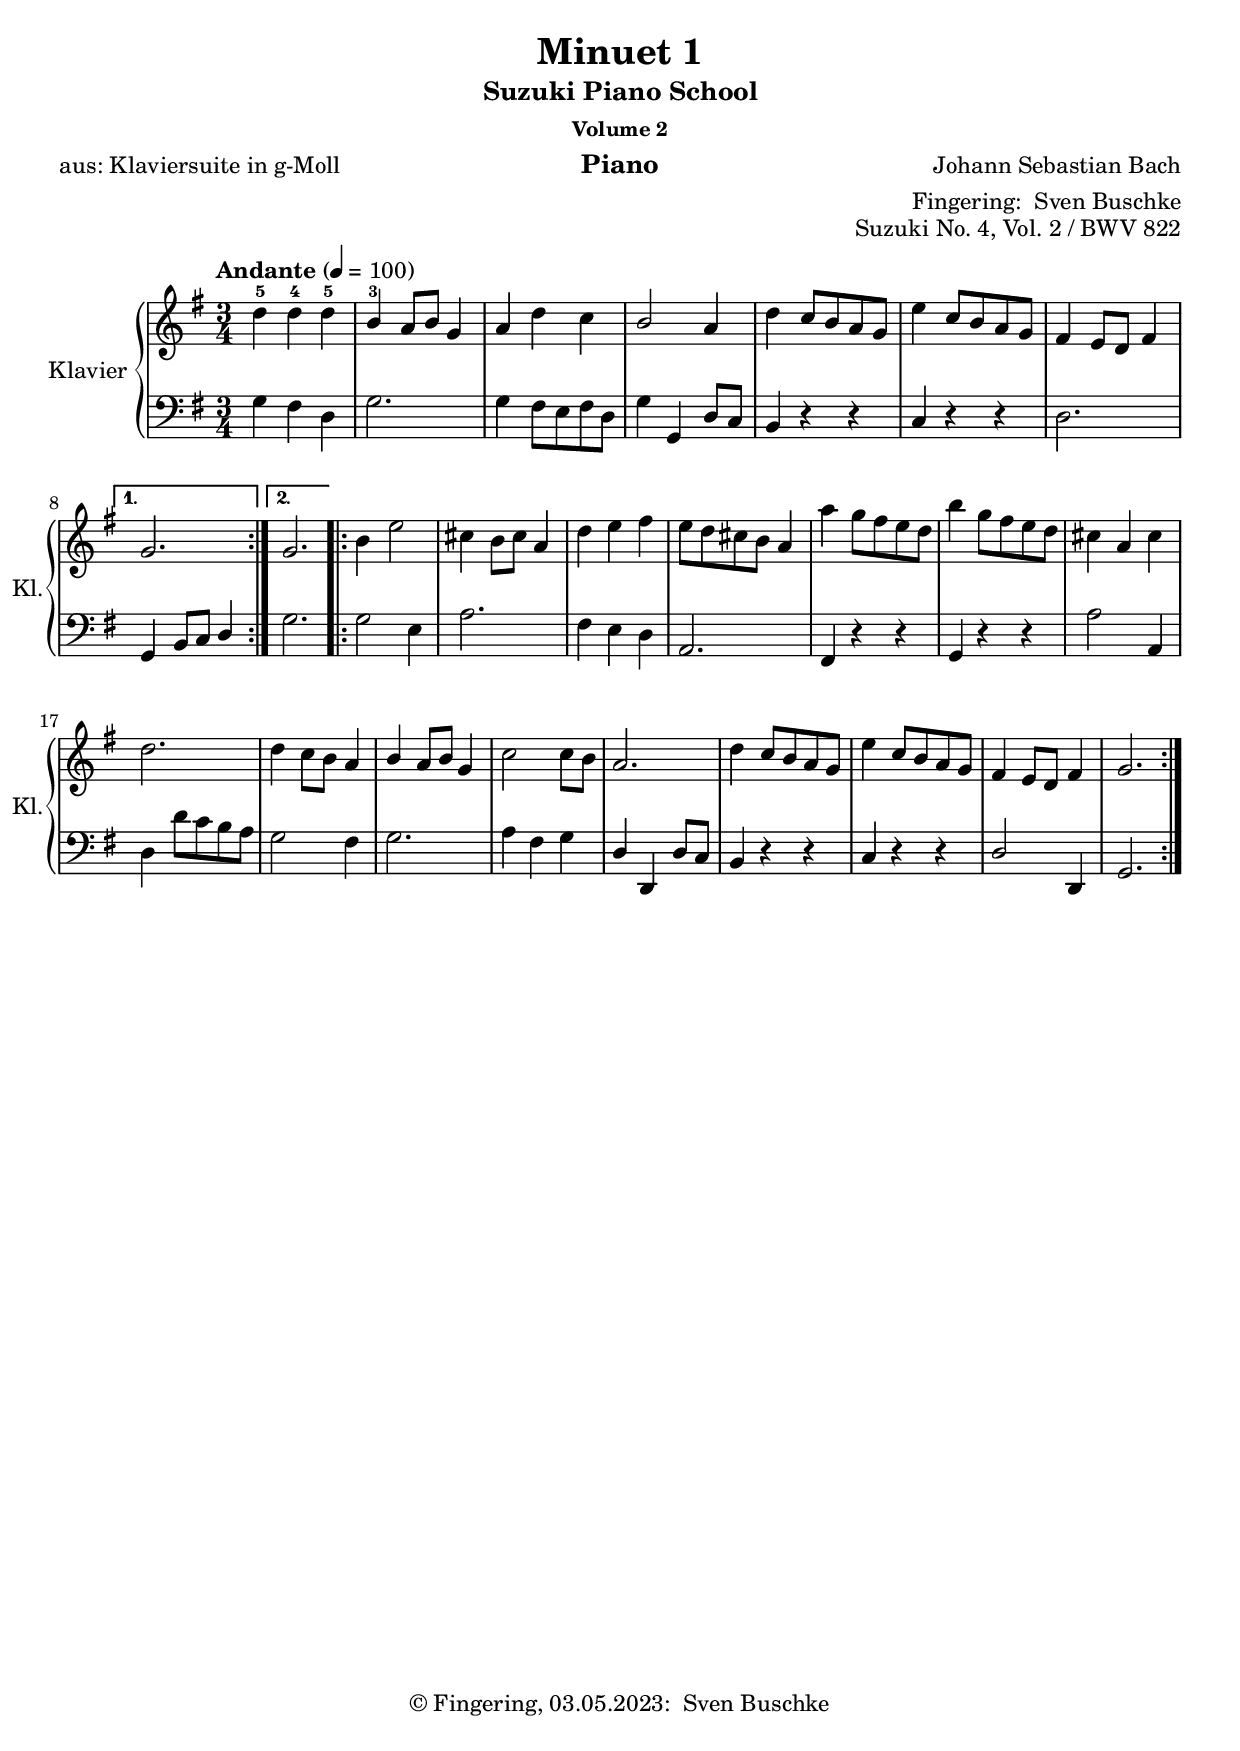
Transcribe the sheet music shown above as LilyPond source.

\version "2.24.1"
\language "english"

\header {
  dedication = ""
  title = ""
  subtitle = "Suzuki Piano School"
  subsubtitle = "Volume 2"
  instrument = "Piano"
  composer = ""
  arranger = \markup {"Fingering: " \with-url #"https://buschke.com" "Sven Buschke"}
  poet = ""
  meter = ""
  piece = ""
  opus = "No. 1"
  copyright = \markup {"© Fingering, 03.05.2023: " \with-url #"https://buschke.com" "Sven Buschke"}
%  tagline = ""
  % Remove default LilyPond tagline
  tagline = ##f
}


\paper {
  #(set-paper-size "a4")
}

\layout {
  \context {
    \Voice
    \consists "Melody_engraver"
    \override Stem #'neutral-direction = #'()
  }
}

global = {
  \key c \major
  \numericTimeSignature
  \time 4/4
  \tempo "Andante" 4=100
}

%%%%%%%%%%%%%%%%%%%%%%%%%%%%%%%%%%%%%%%%%%%%%%%%%%%%%%%%%%%%%%%%%%%%%%%%%%%%%%%%
% Nummer 1 / A
%%%%%%%%%%%%%%%%%%%%%%%%%%%%%%%%%%%%%%%%%%%%%%%%%%%%%%%%%%%%%%%%%%%%%%%%%%%%%%%%

globalA = {
  \key c \major
  \numericTimeSignature
  \time 4/4
  \tempo "Andante" 4=100
}

scoreARight = \relative c'' {
  \global
  % Music follows here.

}

scoreALeft = \relative c' {
  \global
  % Music follows here.

}

\bookpart {
\header {
  title = ""
  composer = ""
  poet = ""
  meter = ""
  piece = ""
  opus = "Suzuki No. 1, Vol. 2"
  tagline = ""
}
  \score {
    \new PianoStaff \with {
      instrumentName = "Klavier"
      shortInstrumentName = "Kl."
    } <<
      \new Staff = "right" \with {
        midiInstrument = "acoustic grand"
      } \scoreARight
      \new Staff = "left" \with {
        midiInstrument = "acoustic grand"
      } { \clef bass \scoreALeft }
    >>
    \layout { }
    \midi { }
  }
}

%%%%%%%%%%%%%%%%%%%%%%%%%%%%%%%%%%%%%%%%%%%%%%%%%%%%%%%%%%%%%%%%%%%%%%%%%%%%%%%%
% Nummer 2 / B
%%%%%%%%%%%%%%%%%%%%%%%%%%%%%%%%%%%%%%%%%%%%%%%%%%%%%%%%%%%%%%%%%%%%%%%%%%%%%%%%

globalB = {
  \key c \major
  \numericTimeSignature
  \time 4/4
  \tempo "Andante" 4=100
}

scoreBRight = \relative c'' {
  \global
  % Music follows here.

}

scoreBLeft = \relative c' {
  \global
  % Music follows here.

}

\bookpart {
\header {
  title = ""
  composer = ""
  poet = ""
  meter = ""
  piece = ""
  opus = "Suzuki No. 1, Vol. 2"
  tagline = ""
}
  \score {
    \new PianoStaff \with {
      instrumentName = "Klavier"
      shortInstrumentName = "Kl."
    } <<
      \new Staff = "right" \with {
        midiInstrument = "acoustic grand"
      } \scoreBRight
      \new Staff = "left" \with {
        midiInstrument = "acoustic grand"
      } { \clef bass \scoreBLeft }
    >>
    \layout { }
    \midi { }
  }
}

%%%%%%%%%%%%%%%%%%%%%%%%%%%%%%%%%%%%%%%%%%%%%%%%%%%%%%%%%%%%%%%%%%%%%%%%%%%%%%%%
% Nummer 3 / C
%%%%%%%%%%%%%%%%%%%%%%%%%%%%%%%%%%%%%%%%%%%%%%%%%%%%%%%%%%%%%%%%%%%%%%%%%%%%%%%%

globalC = {
  \key g \major
  \numericTimeSignature
  \time 3/4
  \tempo "Allegretto" 4=100
}

scoreCRight = \relative c'' {
  \globalC
  % Music follows here.
  
}

scoreCLeft = \relative c' {
  \globalC
  % Music follows here.

}

\bookpart {
\header {
  title = ""
  composer = ""
  poet = ""
  meter = ""
  piece = ""
  opus = "Suzuki No. 3, Vol. 2 / Op. 68 No. 10"
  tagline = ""
}
  \score {
    \new PianoStaff \with {
      instrumentName = "Klavier"
      shortInstrumentName = "Kl."
    } <<
      \new Staff = "right" \with {
        midiInstrument = "acoustic grand"
      } \scoreCRight
      \new Staff = "left" \with {
        midiInstrument = "acoustic grand"
      } { \clef bass \scoreCLeft }
    >>
    \layout { }
    \midi { }
  }
}

%%%%%%%%%%%%%%%%%%%%%%%%%%%%%%%%%%%%%%%%%%%%%%%%%%%%%%%%%%%%%%%%%%%%%%%%%%%%%%%%
% Nummer 4 / D
%%%%%%%%%%%%%%%%%%%%%%%%%%%%%%%%%%%%%%%%%%%%%%%%%%%%%%%%%%%%%%%%%%%%%%%%%%%%%%%%

globalD = {
  \key g \major
  \numericTimeSignature
  \time 3/4
  \tempo "Andante" 4=100
}

scoreDRight = \relative c'' {
  \globalD
  % Music follows here.
  \repeat volta 2 { d4-5 d-4 d-5 b-3 a8 b g4 a d c b2 a4 d c8 b a g e'4 c8 b a g fs4 e8 d fs4} \alternative {{ g2. } { g2. } }
  \repeat volta 2 {
    b4 e2 cs4 b8 cs a4 d e fs e8 d cs b a4 a' g8 fs e d b'4 g8 fs e d cs4 a cs d2.
    d4 c8 b a4 b a8 b g4 c2 c8 b a2. d4 c8 b a g e'4 c8 b a g fs4 e8 d fs4 g2.
  }
}

scoreDLeft = \relative c' {
  \globalD
  % Music follows here.
  \repeat volta 2 { g4 fs d g2. g4 fs8 e fs d g4 g, d'8 c b4 r r c r r d2. } \alternative {{g,4 b8 c d4 } { g2.}}
  \repeat volta 2 { g2 e4 a2. fs4 e d a2. fs4 r r g r r a'2 a,4 d d'8 c b a g2 fs4 g2. a4 fs g d d, d'8 c b4 r r c r r d2 d,4 g2. }
}

\bookpart {
\header {
  title = "Minuet 1"
  composer = "Johann Sebastian Bach"
  poet = "aus: Klaviersuite in g-Moll"
  meter = ""
  piece = ""
  opus = "Suzuki No. 4, Vol. 2 / BWV 822"
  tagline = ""
}
  \score {
    \new PianoStaff \with {
      instrumentName = "Klavier"
      shortInstrumentName = "Kl."
    } <<
      \new Staff = "right" \with {
        midiInstrument = "acoustic grand"
      } \scoreDRight
      \new Staff = "left" \with {
        midiInstrument = "acoustic grand"
      } { \clef bass \scoreDLeft }
    >>
    \layout { }
    \midi { }
  }
}

%%%%%%%%%%%%%%%%%%%%%%%%%%%%%%%%%%%%%%%%%%%%%%%%%%%%%%%%%%%%%%%%%%%%%%%%%%%%%%%%
% Nummer 5 / E
%%%%%%%%%%%%%%%%%%%%%%%%%%%%%%%%%%%%%%%%%%%%%%%%%%%%%%%%%%%%%%%%%%%%%%%%%%%%%%%%

globalE = {
  \key c \major
  \numericTimeSignature
  \time 4/4
  \tempo "Andante" 4=100
}

scoreERight = \relative c'' {
  \global
  % Music follows here.

}

scoreELeft = \relative c' {
  \global
  % Music follows here.

}

\bookpart {
\header {
  title = ""
  composer = ""
  poet = ""
  meter = ""
  piece = ""
  opus = "Suzuki No. 1, Vol. 2"
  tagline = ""
}
  \score {
    \new PianoStaff \with {
      instrumentName = "Klavier"
      shortInstrumentName = "Kl."
    } <<
      \new Staff = "right" \with {
        midiInstrument = "acoustic grand"
      } \scoreERight
      \new Staff = "left" \with {
        midiInstrument = "acoustic grand"
      } { \clef bass \scoreELeft }
    >>
    \layout { }
    \midi { }
  }
}

%%%%%%%%%%%%%%%%%%%%%%%%%%%%%%%%%%%%%%%%%%%%%%%%%%%%%%%%%%%%%%%%%%%%%%%%%%%%%%%%
% Nummer 6 / F
%%%%%%%%%%%%%%%%%%%%%%%%%%%%%%%%%%%%%%%%%%%%%%%%%%%%%%%%%%%%%%%%%%%%%%%%%%%%%%%%

globalF = {
  \key c \major
  \numericTimeSignature
  \time 4/4
  \tempo "Andante" 4=100
}

scoreFRight = \relative c'' {
  \global
  % Music follows here.

}

scoreFLeft = \relative c' {
  \global
  % Music follows here.

}

\bookpart {
\header {
  title = ""
  composer = ""
  poet = ""
  meter = ""
  piece = ""
  opus = "Suzuki No. 1, Vol. 2"
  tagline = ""
}
  \score {
    \new PianoStaff \with {
      instrumentName = "Klavier"
      shortInstrumentName = "Kl."
    } <<
      \new Staff = "right" \with {
        midiInstrument = "acoustic grand"
      } \scoreFRight
      \new Staff = "left" \with {
        midiInstrument = "acoustic grand"
      } { \clef bass \scoreFLeft }
    >>
    \layout { }
    \midi { }
  }
}

%%%%%%%%%%%%%%%%%%%%%%%%%%%%%%%%%%%%%%%%%%%%%%%%%%%%%%%%%%%%%%%%%%%%%%%%%%%%%%%%
% Nummer 7 / G
%%%%%%%%%%%%%%%%%%%%%%%%%%%%%%%%%%%%%%%%%%%%%%%%%%%%%%%%%%%%%%%%%%%%%%%%%%%%%%%%

globalG = {
  \key c \major
  \numericTimeSignature
  \time 4/4
  \tempo "Andante" 4=100
}

scoreGRight = \relative c'' {
  \global
  % Music follows here.

}

scoreGLeft = \relative c' {
  \global
  % Music follows here.

}

\bookpart {
\header {
  title = ""
  composer = ""
  poet = ""
  meter = ""
  piece = ""
  opus = "Suzuki No. 1, Vol. 2"
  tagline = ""
}
  \score {
    \new PianoStaff \with {
      instrumentName = "Klavier"
      shortInstrumentName = "Kl."
    } <<
      \new Staff = "right" \with {
        midiInstrument = "acoustic grand"
      } \scoreGRight
      \new Staff = "left" \with {
        midiInstrument = "acoustic grand"
      } { \clef bass \scoreGLeft }
    >>
    \layout { }
    \midi { }
  }
}

%%%%%%%%%%%%%%%%%%%%%%%%%%%%%%%%%%%%%%%%%%%%%%%%%%%%%%%%%%%%%%%%%%%%%%%%%%%%%%%%
% Nummer 8 / H
%%%%%%%%%%%%%%%%%%%%%%%%%%%%%%%%%%%%%%%%%%%%%%%%%%%%%%%%%%%%%%%%%%%%%%%%%%%%%%%%

globalH = {
  \key c \major
  \numericTimeSignature
  \time 4/4
  \tempo "Andante" 4=100
}

scoreHRight = \relative c'' {
  \global
  % Music follows here.

}

scoreHLeft = \relative c' {
  \global
  % Music follows here.

}

\bookpart {
\header {
  title = ""
  composer = ""
  poet = ""
  meter = ""
  piece = ""
  opus = "Suzuki No. 1, Vol. 2"
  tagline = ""
}
  \score {
    \new PianoStaff \with {
      instrumentName = "Klavier"
      shortInstrumentName = "Kl."
    } <<
      \new Staff = "right" \with {
        midiInstrument = "acoustic grand"
      } \scoreHRight
      \new Staff = "left" \with {
        midiInstrument = "acoustic grand"
      } { \clef bass \scoreHLeft }
    >>
    \layout { }
    \midi { }
  }
}

%%%%%%%%%%%%%%%%%%%%%%%%%%%%%%%%%%%%%%%%%%%%%%%%%%%%%%%%%%%%%%%%%%%%%%%%%%%%%%%%
% Nummer 9 / I
%%%%%%%%%%%%%%%%%%%%%%%%%%%%%%%%%%%%%%%%%%%%%%%%%%%%%%%%%%%%%%%%%%%%%%%%%%%%%%%%

globalI = {
  \key c \major
  \numericTimeSignature
  \time 4/4
  \tempo "Andante" 4=100
}

scoreIRight = \relative c'' {
  \global
  % Music follows here.

}

scoreILeft = \relative c' {
  \global
  % Music follows here.

}

\bookpart {
\header {
  title = ""
  composer = ""
  poet = ""
  meter = ""
  piece = ""
  opus = "Suzuki No. 1, Vol. 2"
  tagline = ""
}
  \score {
    \new PianoStaff \with {
      instrumentName = "Klavier"
      shortInstrumentName = "Kl."
    } <<
      \new Staff = "right" \with {
        midiInstrument = "acoustic grand"
      } \scoreIRight
      \new Staff = "left" \with {
        midiInstrument = "acoustic grand"
      } { \clef bass \scoreILeft }
    >>
    \layout { }
    \midi { }
  }
}

%%%%%%%%%%%%%%%%%%%%%%%%%%%%%%%%%%%%%%%%%%%%%%%%%%%%%%%%%%%%%%%%%%%%%%%%%%%%%%%%
% Nummer 10 / J
%%%%%%%%%%%%%%%%%%%%%%%%%%%%%%%%%%%%%%%%%%%%%%%%%%%%%%%%%%%%%%%%%%%%%%%%%%%%%%%%

globalJ = {
  \key c \major
  \numericTimeSignature
  \time 4/4
  \tempo "Andante" 4=100
}

scoreJRight = \relative c'' {
  \global
  % Music follows here.

}

scoreJLeft = \relative c' {
  \global
  % Music follows here.

}

\bookpart {
\header {
  title = ""
  composer = ""
  poet = ""
  meter = ""
  piece = ""
  opus = "Suzuki No. 1, Vol. 2"
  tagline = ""
}
  \score {
    \new PianoStaff \with {
      instrumentName = "Klavier"
      shortInstrumentName = "Kl."
    } <<
      \new Staff = "right" \with {
        midiInstrument = "acoustic grand"
      } \scoreJRight
      \new Staff = "left" \with {
        midiInstrument = "acoustic grand"
      } { \clef bass \scoreJLeft }
    >>
    \layout { }
    \midi { }
  }
}

%%%%%%%%%%%%%%%%%%%%%%%%%%%%%%%%%%%%%%%%%%%%%%%%%%%%%%%%%%%%%%%%%%%%%%%%%%%%%%%%
% Nummer 11 / K
%%%%%%%%%%%%%%%%%%%%%%%%%%%%%%%%%%%%%%%%%%%%%%%%%%%%%%%%%%%%%%%%%%%%%%%%%%%%%%%%

globalK = {
  \key c \major
  \numericTimeSignature
  \time 4/4
  \tempo "Andante" 4=100
}

scoreKRight = \relative c'' {
  \global
  % Music follows here.

}

scoreKLeft = \relative c' {
  \global
  % Music follows here.

}

\bookpart {
\header {
  title = ""
  composer = ""
  poet = ""
  meter = ""
  piece = ""
  opus = "Suzuki No. 1, Vol. 2"
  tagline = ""
}
  \score {
    \new PianoStaff \with {
      instrumentName = "Klavier"
      shortInstrumentName = "Kl."
    } <<
      \new Staff = "right" \with {
        midiInstrument = "acoustic grand"
      } \scoreKRight
      \new Staff = "left" \with {
        midiInstrument = "acoustic grand"
      } { \clef bass \scoreKLeft }
    >>
    \layout { }
    \midi { }
  }
}

%%%%%%%%%%%%%%%%%%%%%%%%%%%%%%%%%%%%%%%%%%%%%%%%%%%%%%%%%%%%%%%%%%%%%%%%%%%%%%%%
% Nummer 12 / L
%%%%%%%%%%%%%%%%%%%%%%%%%%%%%%%%%%%%%%%%%%%%%%%%%%%%%%%%%%%%%%%%%%%%%%%%%%%%%%%%

globalL = {
  \key c \major
  \numericTimeSignature
  \time 4/4
  \tempo "Andante" 4=100
}

scoreLRight = \relative c'' {
  \global
  % Music follows here.

}

scoreLLeft = \relative c' {
  \global
  % Music follows here.

}

\bookpart {
\header {
  title = ""
  composer = ""
  poet = ""
  meter = ""
  piece = ""
  opus = "Suzuki No. 1, Vol. 2"
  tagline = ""
}
  \score {
    \new PianoStaff \with {
      instrumentName = "Klavier"
      shortInstrumentName = "Kl."
    } <<
      \new Staff = "right" \with {
        midiInstrument = "acoustic grand"
      } \scoreLRight
      \new Staff = "left" \with {
        midiInstrument = "acoustic grand"
      } { \clef bass \scoreLLeft }
    >>
    \layout { }
    \midi { }
  }
}

%%%%%%%%%%%%%%%%%%%%%%%%%%%%%%%%%%%%%%%%%%%%%%%%%%%%%%%%%%%%%%%%%%%%%%%%%%%%%%%%
% Nummer 13 / M
%%%%%%%%%%%%%%%%%%%%%%%%%%%%%%%%%%%%%%%%%%%%%%%%%%%%%%%%%%%%%%%%%%%%%%%%%%%%%%%%

globalM = {
  \key c \major
  \numericTimeSignature
  \time 4/4
  \tempo "Andante" 4=100
}

scoreMRight = \relative c'' {
  \global
  % Music follows here.

}

scoreMLeft = \relative c' {
  \global
  % Music follows here.

}

\bookpart {
\header {
  title = ""
  composer = ""
  poet = ""
  meter = ""
  piece = ""
  opus = "Suzuki No. 1, Vol. 2"
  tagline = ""
}
  \score {
    \new PianoStaff \with {
      instrumentName = "Klavier"
      shortInstrumentName = "Kl."
    } <<
      \new Staff = "right" \with {
        midiInstrument = "acoustic grand"
      } \scoreMRight
      \new Staff = "left" \with {
        midiInstrument = "acoustic grand"
      } { \clef bass \scoreMLeft }
    >>
    \layout { }
    \midi { }
  }
}

%%%%%%%%%%%%%%%%%%%%%%%%%%%%%%%%%%%%%%%%%%%%%%%%%%%%%%%%%%%%%%%%%%%%%%%%%%%%%%%%
% Nummer 14 / N
%%%%%%%%%%%%%%%%%%%%%%%%%%%%%%%%%%%%%%%%%%%%%%%%%%%%%%%%%%%%%%%%%%%%%%%%%%%%%%%%

globalN = {
  \key c \major
  \numericTimeSignature
  \time 4/4
  \tempo "Andante" 4=100
}

scoreNRight = \relative c'' {
  \global
  % Music follows here.

}

scoreNLeft = \relative c' {
  \global
  % Music follows here.

}

\bookpart {
\header {
  title = ""
  composer = ""
  poet = ""
  meter = ""
  piece = ""
  opus = "Suzuki No. 1, Vol. 2"
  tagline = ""
}
  \score {
    \new PianoStaff \with {
      instrumentName = "Klavier"
      shortInstrumentName = "Kl."
    } <<
      \new Staff = "right" \with {
        midiInstrument = "acoustic grand"
      } \scoreNRight
      \new Staff = "left" \with {
        midiInstrument = "acoustic grand"
      } { \clef bass \scoreNLeft }
    >>
    \layout { }
    \midi { }
  }
}

%%%%%%%%%%%%%%%%%%%%%%%%%%%%%%%%%%%%%%%%%%%%%%%%%%%%%%%%%%%%%%%%%%%%%%%%%%%%%%%%
% Nummer 15 / O
%%%%%%%%%%%%%%%%%%%%%%%%%%%%%%%%%%%%%%%%%%%%%%%%%%%%%%%%%%%%%%%%%%%%%%%%%%%%%%%%

globalO = {
  \key c \major
  \numericTimeSignature
  \time 4/4
  \tempo "Andante" 4=100
}

scoreORight = \relative c'' {
  \global
  % Music follows here.

}

scoreOLeft = \relative c' {
  \global
  % Music follows here.

}

\bookpart {
\header {
  title = ""
  composer = ""
  poet = ""
  meter = ""
  piece = ""
  opus = "Suzuki No. 1, Vol. 2"
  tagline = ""
}
  \score {
    \new PianoStaff \with {
      instrumentName = "Klavier"
      shortInstrumentName = "Kl."
    } <<
      \new Staff = "right" \with {
        midiInstrument = "acoustic grand"
      } \scoreORight
      \new Staff = "left" \with {
        midiInstrument = "acoustic grand"
      } { \clef bass \scoreOLeft }
    >>
    \layout { }
    \midi { }
  }
}

%%%%%%%%%%%%%%%%%%%%%%%%%%%%%%%%%%%%%%%%%%%%%%%%%%%%%%%%%%%%%%%%%%%%%%%%%%%%%%%%
% Nummer 16 / P
%%%%%%%%%%%%%%%%%%%%%%%%%%%%%%%%%%%%%%%%%%%%%%%%%%%%%%%%%%%%%%%%%%%%%%%%%%%%%%%%

globalP = {
  \key c \major
  \numericTimeSignature
  \time 4/4
  \tempo "Andante" 4=100
}

scorePRight = \relative c'' {
  \global
  % Music follows here.

}

scorePLeft = \relative c' {
  \global
  % Music follows here.

}

\bookpart {
\header {
  title = ""
  composer = ""
  poet = ""
  meter = ""
  piece = ""
  opus = "Suzuki No. 1, Vol. 2"
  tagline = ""
}
  \score {
    \new PianoStaff \with {
      instrumentName = "Klavier"
      shortInstrumentName = "Kl."
    } <<
      \new Staff = "right" \with {
        midiInstrument = "acoustic grand"
      } \scorePRight
      \new Staff = "left" \with {
        midiInstrument = "acoustic grand"
      } { \clef bass \scorePLeft }
    >>
    \layout { }
    \midi { }
  }
}

%%%%%%%%%%%%%%%%%%%%%%%%%%%%%%%%%%%%%%%%%%%%%%%%%%%%%%%%%%%%%%%%%%%%%%%%%%%%%%%%
% Nummer 17 / Q
%%%%%%%%%%%%%%%%%%%%%%%%%%%%%%%%%%%%%%%%%%%%%%%%%%%%%%%%%%%%%%%%%%%%%%%%%%%%%%%%

globalQ = {
  \key c \major
  \numericTimeSignature
  \time 4/4
  \tempo "Andante" 4=100
}

scoreQRight = \relative c'' {
  \global
  % Music follows here.

}

scoreQLeft = \relative c' {
  \global
  % Music follows here.

}

\bookpart {
\header {
  title = ""
  composer = ""
  poet = ""
  meter = ""
  piece = ""
  opus = "Suzuki No. 1, Vol. 2"
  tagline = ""
}
  \score {
    \new PianoStaff \with {
      instrumentName = "Klavier"
      shortInstrumentName = "Kl."
    } <<
      \new Staff = "right" \with {
        midiInstrument = "acoustic grand"
      } \scoreQRight
      \new Staff = "left" \with {
        midiInstrument = "acoustic grand"
      } { \clef bass \scoreQLeft }
    >>
    \layout { }
    \midi { }
  }
}

%%%%%%%%%%%%%%%%%%%%%%%%%%%%%%%%%%%%%%%%%%%%%%%%%%%%%%%%%%%%%%%%%%%%%%%%%%%%%%%%
% Nummer 18 / R
%%%%%%%%%%%%%%%%%%%%%%%%%%%%%%%%%%%%%%%%%%%%%%%%%%%%%%%%%%%%%%%%%%%%%%%%%%%%%%%%

globalR = {
  \key c \major
  \numericTimeSignature
  \time 4/4
  \tempo "Andante" 4=100
}

scoreRRight = \relative c'' {
  \global
  % Music follows here.

}

scoreRLeft = \relative c' {
  \global
  % Music follows here.

}

\bookpart {
\header {
  title = ""
  composer = ""
  poet = ""
  meter = ""
  piece = ""
  opus = "Suzuki No. 1, Vol. 2"
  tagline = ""
}
  \score {
    \new PianoStaff \with {
      instrumentName = "Klavier"
      shortInstrumentName = "Kl."
    } <<
      \new Staff = "right" \with {
        midiInstrument = "acoustic grand"
      } \scoreRRight
      \new Staff = "left" \with {
        midiInstrument = "acoustic grand"
      } { \clef bass \scoreRLeft }
    >>
    \layout { }
    \midi { }
  }
}
